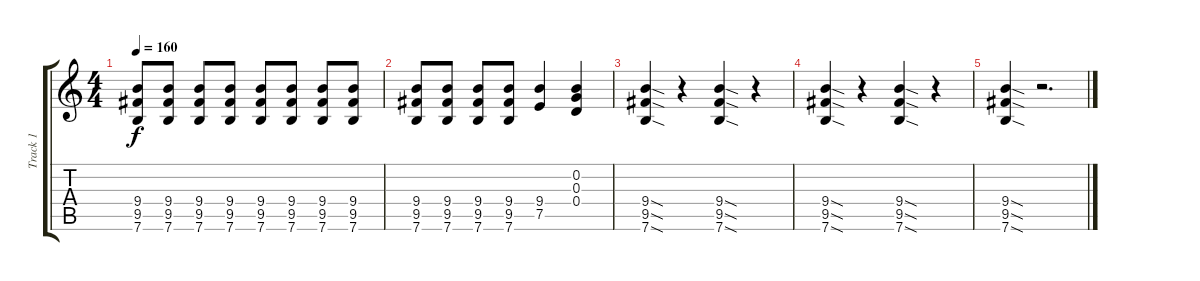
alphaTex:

\track ("Track 1" "Track 1") {instrument overdrivenguitar}
\staff {score tabs}
\tuning (E4 B3 G3 D3 A2 E2) {hide}
\ts (4 4)
\tempo 160
\clef g2
\ks c
(9.4 9.5 7.6).8{dy f} (9.4 9.5 7.6).8 (9.4 9.5 7.6).8 (9.4 9.5 7.6).8 (9.4 9.5 7.6).8 (9.4 9.5 7.6).8 (9.4 9.5 7.6).8 (9.4 9.5 7.6).8 |
(9.4 9.5 7.6).8 (9.4 9.5 7.6).8 (9.4 9.5 7.6).8 (9.4 9.5 7.6).8 (9.4 7.5).4 (0.2 0.3 0.4).4 |
(9.4{sod} 9.5{sod} 7.6{sod}).4 r.4 (9.4{sod} 9.5{sod} 7.6{sod}).4 r.4 |
(9.4{sod} 9.5{sod} 7.6{sod}).4 r.4 (9.4{sod} 9.5{sod} 7.6{sod}).4 r.4 |
(9.4{sod} 9.5{sod} 7.6{sod}).4 r.2{d}
